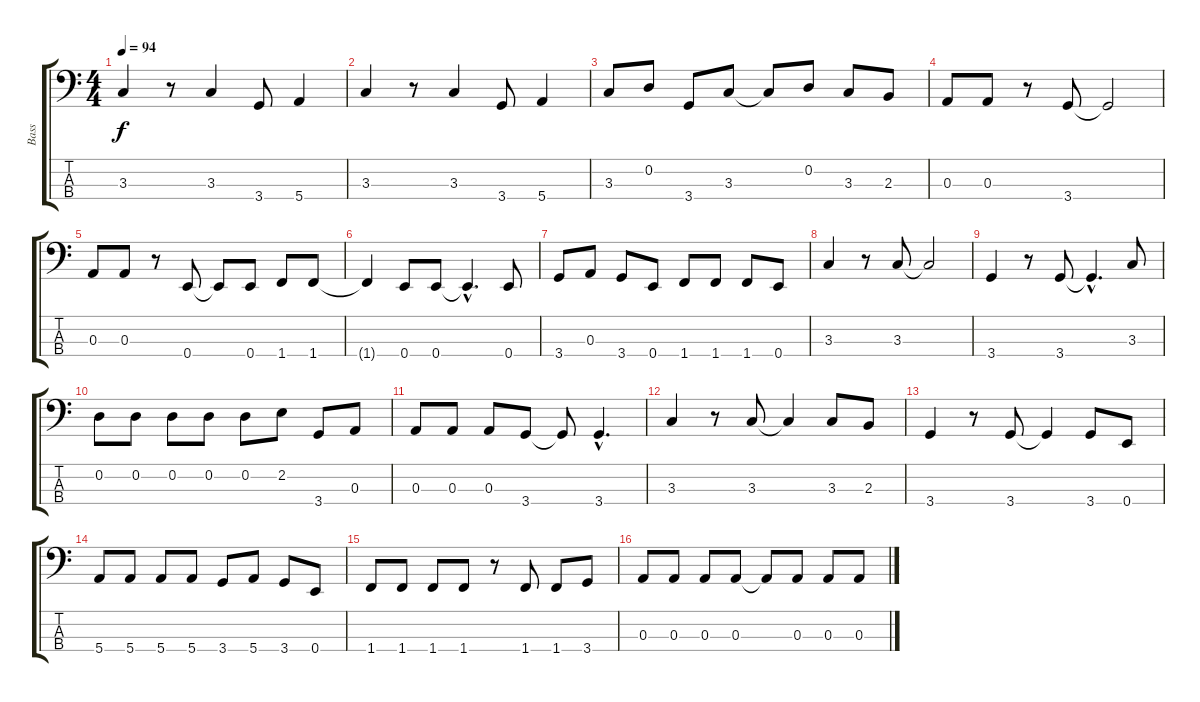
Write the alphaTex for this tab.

\track ("Bass" "Bass") {instrument electricbassfinger}
\staff {score tabs}
\tuning (G2 D2 A1 E1) {hide}
\ts (4 4)
\tempo 94
\clef f4
\ks c
3.3.4{dy f} r.8 3.3.4 3.4.8 5.4.4 |
3.3.4 r.8 3.3.4 3.4.8 5.4.4 |
3.3.8 0.2.8 3.4.8 3.3.8 3.3{t}.8 0.2.8 3.3.8 2.3.8 |
0.3.8 0.3.8 r.8 3.4.8 3.4{t}.2 |
0.3.8 0.3.8 r.8 0.4.8 0.4{t}.8 0.4.8 1.4.8 1.4.8 |
1.4{t}.4 0.4.8 0.4.8 0.4{hac t}.4{d} 0.4.8 |
3.4.8 0.3.8 3.4.8 0.4.8 1.4.8 1.4.8 1.4.8 0.4.8 |
3.3.4 r.8 3.3.8 3.3{t}.2 |
3.4.4 r.8 3.4.8 3.4{hac t}.4{d} 3.3.8 |
0.2.8 0.2.8 0.2.8 0.2.8 0.2.8 2.2.8 3.4.8 0.3.8 |
0.3.8 0.3.8 0.3.8 3.4.8 3.4{t}.8 3.4{hac}.4{d} |
3.3.4 r.8 3.3.8 3.3{t}.4 3.3.8 2.3.8 |
3.4.4 r.8 3.4.8 3.4{t}.4 3.4.8 0.4.8 |
5.4.8 5.4.8 5.4.8 5.4.8 3.4.8 5.4.8 3.4.8 0.4.8 |
1.4.8 1.4.8 1.4.8 1.4.8 r.8 1.4.8 1.4.8 3.4.8 |
0.3.8 0.3.8 0.3.8 0.3.8 0.3{t}.8 0.3.8 0.3.8 0.3.8
